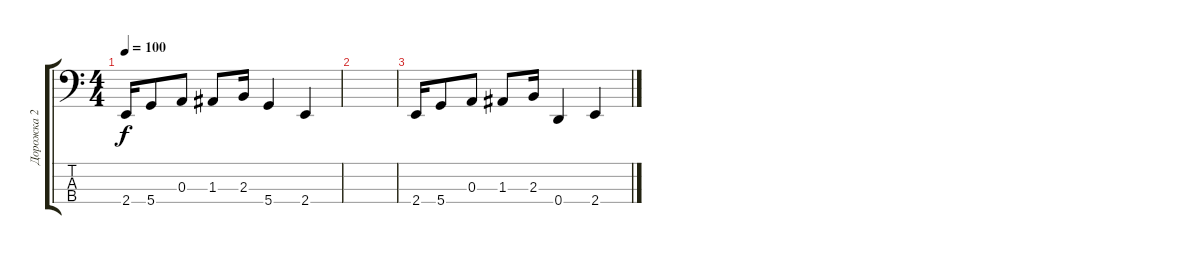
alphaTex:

\track ("Дорожка 2" "Дорожка 2") {instrument electricbassfinger}
\staff {score tabs}
\tuning (G2 D2 A1 D1) {hide}
\ts (4 4)
\tempo 100
\clef f4
\ks c
2.4.16{dy f} 5.4.8 0.3.8 1.3.8 2.3.16 5.4.4 2.4.4 |
|
2.4.16 5.4.8 0.3.8 1.3.8 2.3.16 0.4.4 2.4.4
